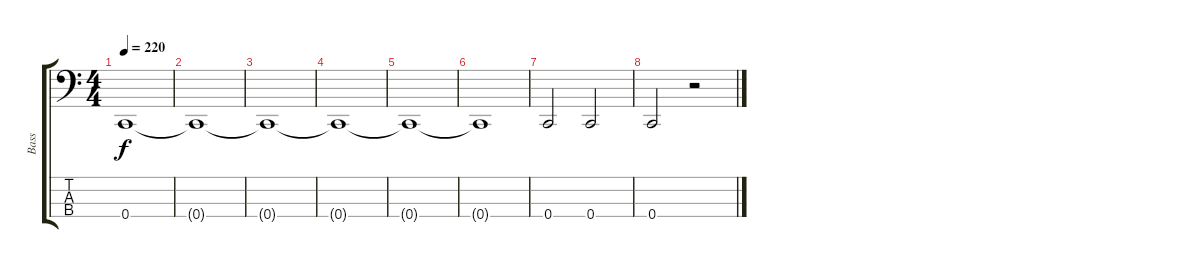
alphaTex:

\track ("Bass" "Bass") {instrument electricbasspick}
\staff {score tabs}
\tuning (F2 C2 G1 C1) {hide}
\ts (4 4)
\tempo 220
\clef f4
\ks c
0.4{t}.1{dy f} |
0.4{t}.1 |
0.4{t}.1 |
0.4{t}.1 |
0.4{t}.1 |
0.4{t}.1 |
0.4.2 0.4.2 |
0.4.2 r.2
